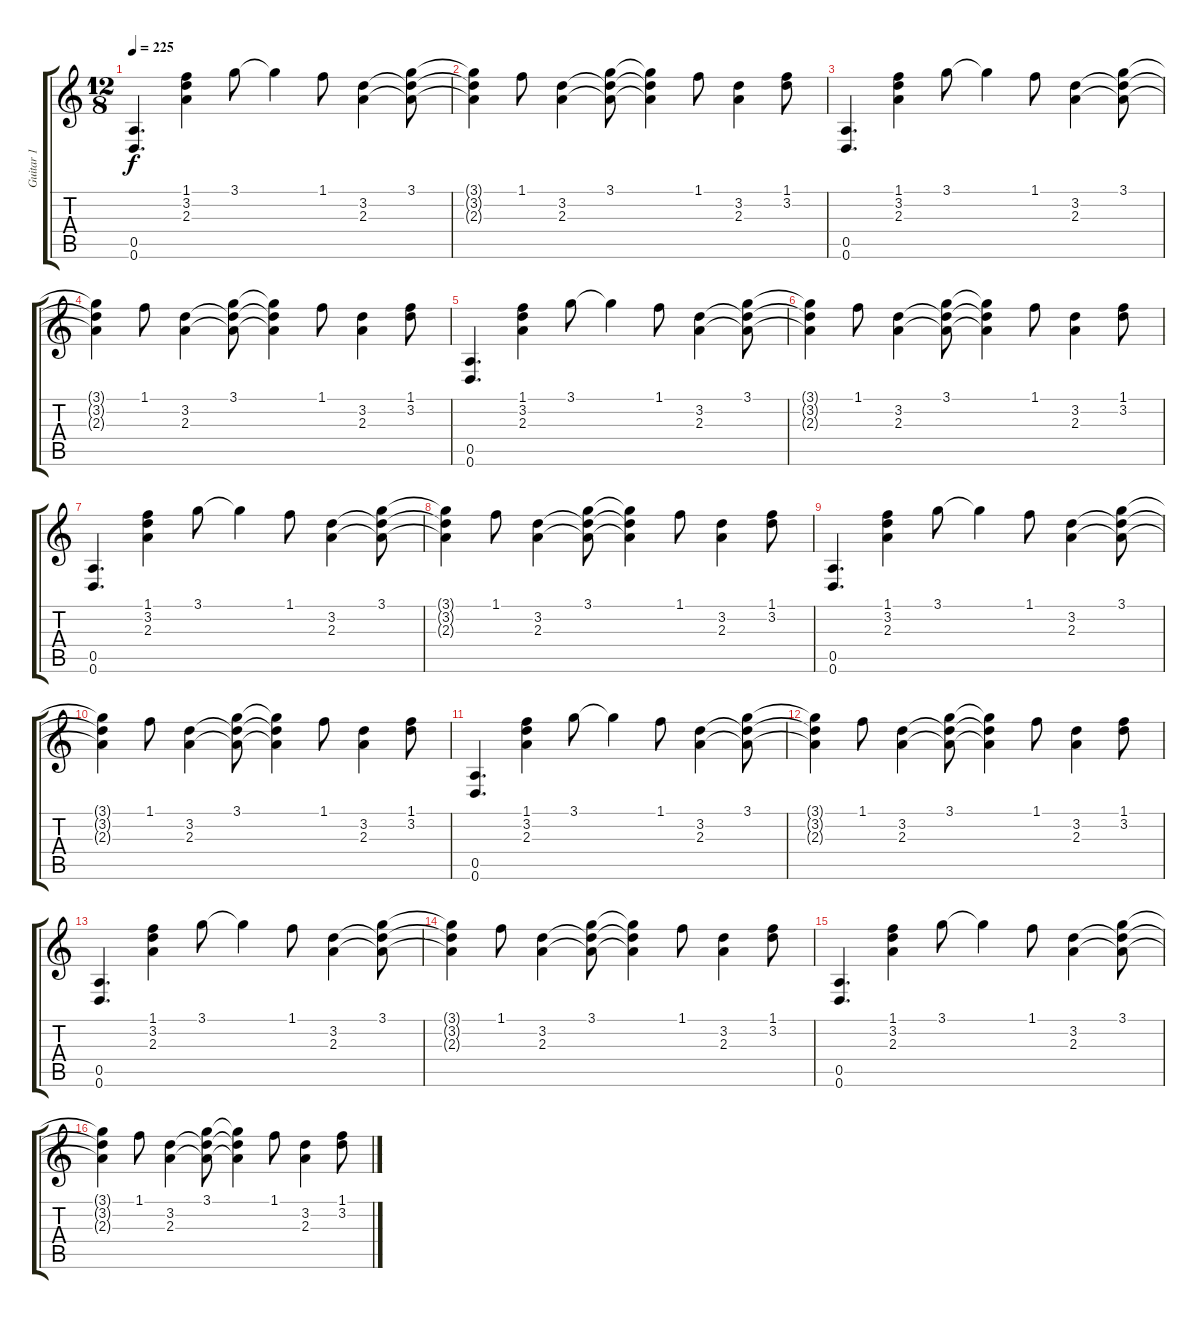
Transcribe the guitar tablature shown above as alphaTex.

\track ("Guitar 1" "Guitar 1") {instrument electricguitarclean}
\staff {score tabs}
\tuning (E4 B3 G3 D3 A2 D2) {hide}
\ts (12 8)
\tempo 225
\clef g2
\ks c
(0.5 0.6).4{d dy f instrument electricguitarclean} (1.1 3.2 2.3).4 3.1.8 3.1{t}.4 1.1.8 (3.2 2.3).4 (3.1 3.2{t} 2.3{t}).8 |
(3.1{t} 3.2{t} 2.3{t}).4 1.1.8 (3.2 2.3).4 (3.1 3.2{t} 2.3{t}).8 (3.1{t} 3.2{t} 2.3{t}).4 1.1.8 (3.2 2.3).4 (1.1 3.2).8 |
(0.5 0.6).4{d} (1.1 3.2 2.3).4 3.1.8 3.1{t}.4 1.1.8 (3.2 2.3).4 (3.1 3.2{t} 2.3{t}).8 |
(3.1{t} 3.2{t} 2.3{t}).4 1.1.8 (3.2 2.3).4 (3.1 3.2{t} 2.3{t}).8 (3.1{t} 3.2{t} 2.3{t}).4 1.1.8 (3.2 2.3).4 (1.1 3.2).8 |
(0.5 0.6).4{d} (1.1 3.2 2.3).4 3.1.8 3.1{t}.4 1.1.8 (3.2 2.3).4 (3.1 3.2{t} 2.3{t}).8 |
(3.1{t} 3.2{t} 2.3{t}).4 1.1.8 (3.2 2.3).4 (3.1 3.2{t} 2.3{t}).8 (3.1{t} 3.2{t} 2.3{t}).4 1.1.8 (3.2 2.3).4 (1.1 3.2).8 |
(0.5 0.6).4{d} (1.1 3.2 2.3).4 3.1.8 3.1{t}.4 1.1.8 (3.2 2.3).4 (3.1 3.2{t} 2.3{t}).8 |
(3.1{t} 3.2{t} 2.3{t}).4 1.1.8 (3.2 2.3).4 (3.1 3.2{t} 2.3{t}).8 (3.1{t} 3.2{t} 2.3{t}).4 1.1.8 (3.2 2.3).4 (1.1 3.2).8 |
(0.5 0.6).4{d} (1.1 3.2 2.3).4 3.1.8 3.1{t}.4 1.1.8 (3.2 2.3).4 (3.1 3.2{t} 2.3{t}).8 |
(3.1{t} 3.2{t} 2.3{t}).4 1.1.8 (3.2 2.3).4 (3.1 3.2{t} 2.3{t}).8 (3.1{t} 3.2{t} 2.3{t}).4 1.1.8 (3.2 2.3).4 (1.1 3.2).8 |
(0.5 0.6).4{d} (1.1 3.2 2.3).4 3.1.8 3.1{t}.4 1.1.8 (3.2 2.3).4 (3.1 3.2{t} 2.3{t}).8 |
(3.1{t} 3.2{t} 2.3{t}).4 1.1.8 (3.2 2.3).4 (3.1 3.2{t} 2.3{t}).8 (3.1{t} 3.2{t} 2.3{t}).4 1.1.8 (3.2 2.3).4 (1.1 3.2).8 |
(0.5 0.6).4{d} (1.1 3.2 2.3).4 3.1.8 3.1{t}.4 1.1.8 (3.2 2.3).4 (3.1 3.2{t} 2.3{t}).8 |
(3.1{t} 3.2{t} 2.3{t}).4 1.1.8 (3.2 2.3).4 (3.1 3.2{t} 2.3{t}).8 (3.1{t} 3.2{t} 2.3{t}).4 1.1.8 (3.2 2.3).4 (1.1 3.2).8 |
(0.5 0.6).4{d} (1.1 3.2 2.3).4 3.1.8 3.1{t}.4 1.1.8 (3.2 2.3).4 (3.1 3.2{t} 2.3{t}).8 |
(3.1{t} 3.2{t} 2.3{t}).4 1.1.8 (3.2 2.3).4 (3.1 3.2{t} 2.3{t}).8 (3.1{t} 3.2{t} 2.3{t}).4 1.1.8 (3.2 2.3).4 (1.1 3.2).8
